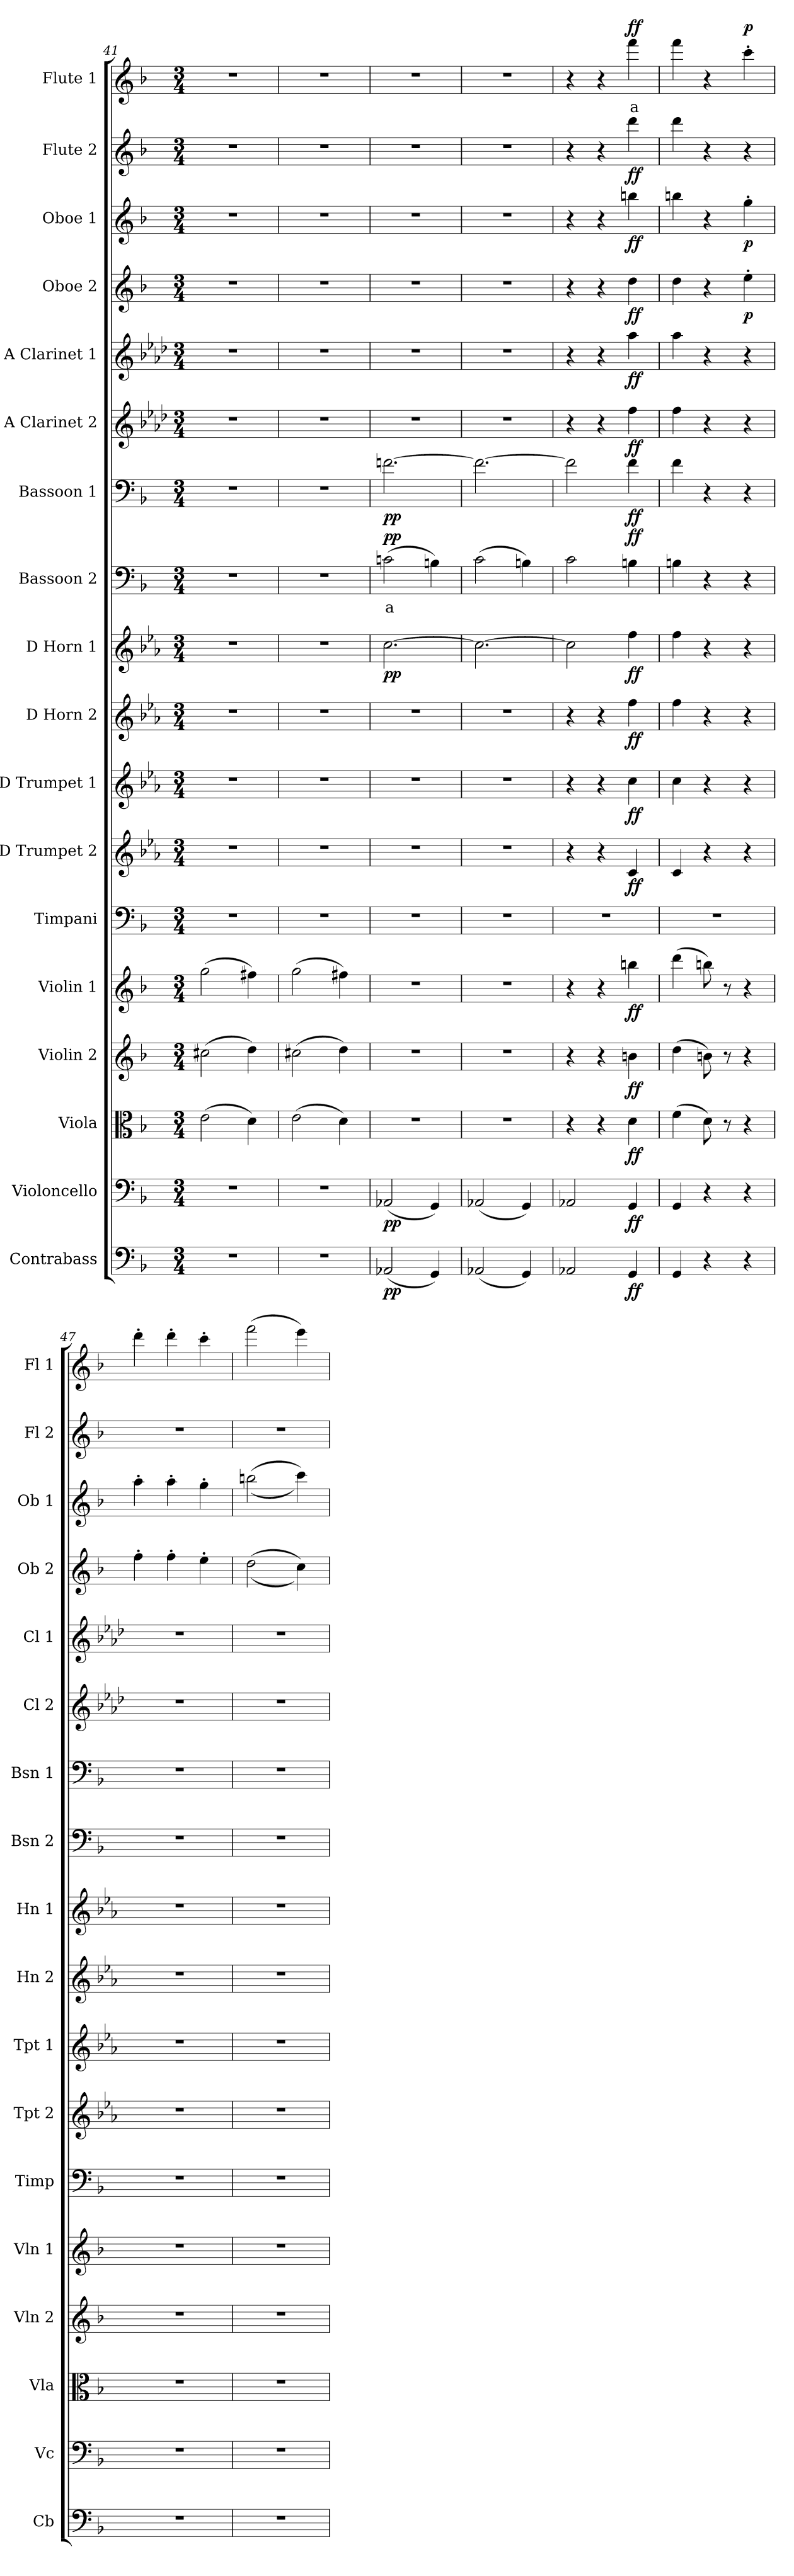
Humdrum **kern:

**kern	**dynam	**kern	**dynam	**kern	**dynam	**kern	**dynam	**kern	**dynam	**kern	**kern	**dynam	**kern	**dynam	**kern	**dynam	**kern	**dynam	**kern	**text	**dynam	**kern	**dynam	**kern	**dynam	**kern	**dynam	**kern	**dynam	**kern	**dynam	**kern	**dynam	**kern	**text	**dynam
*part18	*part18	*part17	*part17	*part16	*part16	*part15	*part15	*part14	*part14	*part13	*part12	*part12	*part11	*part11	*part10	*part10	*part9	*part9	*part8	*part8	*part8	*part7	*part7	*part6	*part6	*part5	*part5	*part4	*part4	*part3	*part3	*part2	*part2	*part1	*part1	*part1
*staff18	*staff18	*staff17	*staff17	*staff16	*staff16	*staff15	*staff15	*staff14	*staff14	*staff13	*staff12	*staff12	*staff11	*staff11	*staff10	*staff10	*staff9	*staff9	*staff8	*staff8	*staff8	*staff7	*staff7	*staff6	*staff6	*staff5	*staff5	*staff4	*staff4	*staff3	*staff3	*staff2	*staff2	*staff1	*staff1	*staff1
*I"Contrabass	*	*I"Violoncello	*	*I"Viola	*	*I"Violin 2	*	*I"Violin 1	*	*I"Timpani	*I"D Trumpet 2	*	*I"D Trumpet 1	*	*I"D Horn 2	*	*I"D Horn 1	*	*I"Bassoon 2	*	*	*I"Bassoon 1	*	*I"A Clarinet 2	*	*I"A Clarinet 1	*	*I"Oboe 2	*	*I"Oboe 1	*	*I"Flute 2	*	*I"Flute 1	*	*
*I'Cb	*	*I'Vc	*	*I'Vla	*	*I'Vln 2	*	*I'Vln 1	*	*I'Timp	*I'Tpt 2	*	*I'Tpt 1	*	*I'Hn 2	*	*I'Hn 1	*	*I'Bsn 2	*	*	*I'Bsn 1	*	*I'Cl 2	*	*I'Cl 1	*	*I'Ob 2	*	*I'Ob 1	*	*I'Fl 2	*	*I'Fl 1	*	*
*clefF4	*	*clefF4	*	*clefC3	*	*clefG2	*	*clefG2	*	*clefF4	*clefG2	*	*clefG2	*	*clefG2	*	*clefG2	*	*clefF4	*	*	*clefF4	*	*clefG2	*	*clefG2	*	*clefG2	*	*clefG2	*	*clefG2	*	*clefG2	*	*
*ITrd7c12	*	*	*	*	*	*	*	*	*	*	*ITrd-1c-2	*	*ITrd-1c-2	*	*ITrd6c10	*	*ITrd6c10	*	*	*	*	*	*	*ITrd2c3	*	*ITrd2c3	*	*	*	*	*	*	*	*	*	*
*k[b-]	*	*k[b-]	*	*k[b-]	*	*k[b-]	*	*k[b-]	*	*k[b-]	*k[b-]	*	*k[b-]	*	*k[b-]	*	*k[b-]	*	*k[b-]	*	*	*k[b-]	*	*k[b-]	*	*k[b-]	*	*k[b-]	*	*k[b-]	*	*k[b-]	*	*k[b-]	*	*
*M3/4	*	*M3/4	*	*M3/4	*	*M3/4	*	*M3/4	*	*M3/4	*M3/4	*	*M3/4	*	*M3/4	*	*M3/4	*	*M3/4	*	*	*M3/4	*	*M3/4	*	*M3/4	*	*M3/4	*	*M3/4	*	*M3/4	*	*M3/4	*	*
=41	=41	=41	=41	=41	=41	=41	=41	=41	=41	=41	=41	=41	=41	=41	=41	=41	=41	=41	=41	=41	=41	=41	=41	=41	=41	=41	=41	=41	=41	=41	=41	=41	=41	=41	=41	=41
2.r	.	2.r	.	(2e\	.	(2cc#X\	.	(2gg\	.	2.r	2.r	.	2.r	.	2.r	.	2.r	.	2.r	.	.	2.r	.	2.r	.	2.r	.	2.r	.	2.r	.	2.r	.	2.r	.	.
.	.	.	.	4d\)	.	4dd\)	.	4ff#X\)	.	.	.	.	.	.	.	.	.	.	.	.	.	.	.	.	.	.	.	.	.	.	.	.	.	.	.	.
=42	=42	=42	=42	=42	=42	=42	=42	=42	=42	=42	=42	=42	=42	=42	=42	=42	=42	=42	=42	=42	=42	=42	=42	=42	=42	=42	=42	=42	=42	=42	=42	=42	=42	=42	=42	=42
2.r	.	2.r	.	(2e\	.	(2cc#X\	.	(2gg\	.	2.r	2.r	.	2.r	.	2.r	.	2.r	.	2.r	.	.	2.r	.	2.r	.	2.r	.	2.r	.	2.r	.	2.r	.	2.r	.	.
.	.	.	.	4d\)	.	4dd\)	.	4ff#X\)	.	.	.	.	.	.	.	.	.	.	.	.	.	.	.	.	.	.	.	.	.	.	.	.	.	.	.	.
=43	=43	=43	=43	=43	=43	=43	=43	=43	=43	=43	=43	=43	=43	=43	=43	=43	=43	=43	=43	=43	=43	=43	=43	=43	=43	=43	=43	=43	=43	=43	=43	=43	=43	=43	=43	=43
!	!LO:DY:b	!	!LO:DY:b	!	!	!	!	!	!	!	!	!	!	!	!	!	!	!LO:DY:b	!	!LO:LY:b:color=#FF0000	!LO:DY:b	!	!LO:DY:b	!	!	!	!	!	!	!	!	!	!	!	!	!
(2AAA-X/	pp	(2AA-X/	pp	2.r	.	2.r	.	2.r	.	2.r	2.r	.	2.r	.	2.r	.	[2.d\	pp	(2cn\	a	pp	[2.fn\	pp	2.r	.	2.r	.	2.r	.	2.r	.	2.r	.	2.r	.	.
4GGG/)	.	4GG/)	.	.	.	.	.	.	.	.	.	.	.	.	.	.	.	.	4Bn\)	.	.	.	.	.	.	.	.	.	.	.	.	.	.	.	.	.
=44	=44	=44	=44	=44	=44	=44	=44	=44	=44	=44	=44	=44	=44	=44	=44	=44	=44	=44	=44	=44	=44	=44	=44	=44	=44	=44	=44	=44	=44	=44	=44	=44	=44	=44	=44	=44
(2AAA-X/	.	(2AA-X/	.	2.r	.	2.r	.	2.r	.	2.r	2.r	.	2.r	.	2.r	.	2.d\_	.	(2c\	.	.	2.f\_	.	2.r	.	2.r	.	2.r	.	2.r	.	2.r	.	2.r	.	.
4GGG/)	.	4GG/)	.	.	.	.	.	.	.	.	.	.	.	.	.	.	.	.	4Bn\)	.	.	.	.	.	.	.	.	.	.	.	.	.	.	.	.	.
!!LO:PB:g=z
=45	=45	=45	=45	=45	=45	=45	=45	=45	=45	=45	=45	=45	=45	=45	=45	=45	=45	=45	=45	=45	=45	=45	=45	=45	=45	=45	=45	=45	=45	=45	=45	=45	=45	=45	=45	=45
2AAA-X/	.	2AA-X/	.	4r	.	4r	.	4r	.	2.r	4r	.	4r	.	4r	.	2d\]	.	2c\	.	.	2f\]	.	4r	.	4r	.	4r	.	4r	.	4r	.	4r	.	.
.	.	.	.	4r	.	4r	.	4r	.	.	4r	.	4r	.	4r	.	.	.	.	.	.	.	.	4r	.	4r	.	4r	.	4r	.	4r	.	4r	.	.
!	!LO:DY:b	!	!LO:DY:b	!	!LO:DY:b	!	!LO:DY:b	!	!LO:DY:b	!	!	!LO:DY:b	!	!LO:DY:b	!	!LO:DY:b	!	!LO:DY:b	!	!	!LO:DY:b	!	!LO:DY:b	!	!LO:DY:b	!	!LO:DY:b	!	!LO:DY:b	!	!LO:DY:b	!	!LO:DY:b	!	!LO:LY:b:color=#FF0000	!LO:DY:b
4GGG/	ff	4GG/	ff	4d\	ff	4bn\	ff	4bbn\	ff	.	4d/	ff	4dd\	ff	4g\	ff	4g\	ff	4Bn\	.	ff	4f\	ff	4dd\	ff	4ff\	ff	4dd\	ff	4bbn\	ff	4ddd\	ff	4fff\	a	ff
=46	=46	=46	=46	=46	=46	=46	=46	=46	=46	=46	=46	=46	=46	=46	=46	=46	=46	=46	=46	=46	=46	=46	=46	=46	=46	=46	=46	=46	=46	=46	=46	=46	=46	=46	=46	=46
4GGG/	.	4GG/	.	(4f\	.	(4dd\	.	(4ddd\	.	2.r	4d/	.	4dd\	.	4g\	.	4g\	.	4Bn\	.	.	4f\	.	4dd\	.	4ff\	.	4dd\	.	4bbn\	.	4ddd\	.	4fff\	.	.
4r	.	4r	.	8d\)	.	8bn\)	.	8bbn\)	.	.	4r	.	4r	.	4r	.	4r	.	4r	.	.	4r	.	4r	.	4r	.	4r	.	4r	.	4r	.	4r	.	.
.	.	.	.	8r	.	8r	.	8r	.	.	.	.	.	.	.	.	.	.	.	.	.	.	.	.	.	.	.	.	.	.	.	.	.	.	.	.
!	!	!	!	!	!	!	!	!	!	!	!	!	!	!	!	!	!	!	!	!	!	!	!	!	!	!	!	!	!LO:DY:b	!	!LO:DY:b	!	!	!	!	!LO:DY:b
4r	.	4r	.	4r	.	4r	.	4r	.	.	4r	.	4r	.	4r	.	4r	.	4r	.	.	4r	.	4r	.	4r	.	4ee'\	p	4gg'\	p	4r	.	4ccc'\	.	p
=47	=47	=47	=47	=47	=47	=47	=47	=47	=47	=47	=47	=47	=47	=47	=47	=47	=47	=47	=47	=47	=47	=47	=47	=47	=47	=47	=47	=47	=47	=47	=47	=47	=47	=47	=47	=47
2.r	.	2.r	.	2.r	.	2.r	.	2.r	.	2.r	2.r	.	2.r	.	2.r	.	2.r	.	2.r	.	.	2.r	.	2.r	.	2.r	.	4ff'\	.	4aa'\	.	2.r	.	4ddd'\	.	.
.	.	.	.	.	.	.	.	.	.	.	.	.	.	.	.	.	.	.	.	.	.	.	.	.	.	.	.	4ff'\	.	4aa'\	.	.	.	4ddd'\	.	.
.	.	.	.	.	.	.	.	.	.	.	.	.	.	.	.	.	.	.	.	.	.	.	.	.	.	.	.	4ee'\	.	4gg'\	.	.	.	4ccc'\	.	.
=48	=48	=48	=48	=48	=48	=48	=48	=48	=48	=48	=48	=48	=48	=48	=48	=48	=48	=48	=48	=48	=48	=48	=48	=48	=48	=48	=48	=48	=48	=48	=48	=48	=48	=48	=48	=48
2.r	.	2.r	.	2.r	.	2.r	.	2.r	.	2.r	2.r	.	2.r	.	2.r	.	2.r	.	2.r	.	.	2.r	.	2.r	.	2.r	.	((2dd\	.	((2bbn\	.	2.r	.	(2fff\	.	.
.	.	.	.	.	.	.	.	.	.	.	.	.	.	.	.	.	.	.	.	.	.	.	.	.	.	.	.	4cc\))	.	4ccc\))	.	.	.	4eee\)	.	.
=	=	=	=	=	=	=	=	=	=	=	=	=	=	=	=	=	=	=	=	=	=	=	=	=	=	=	=	=	=	=	=	=	=	=	=	=
*-	*-	*-	*-	*-	*-	*-	*-	*-	*-	*-	*-	*-	*-	*-	*-	*-	*-	*-	*-	*-	*-	*-	*-	*-	*-	*-	*-	*-	*-	*-	*-	*-	*-	*-	*-	*-
